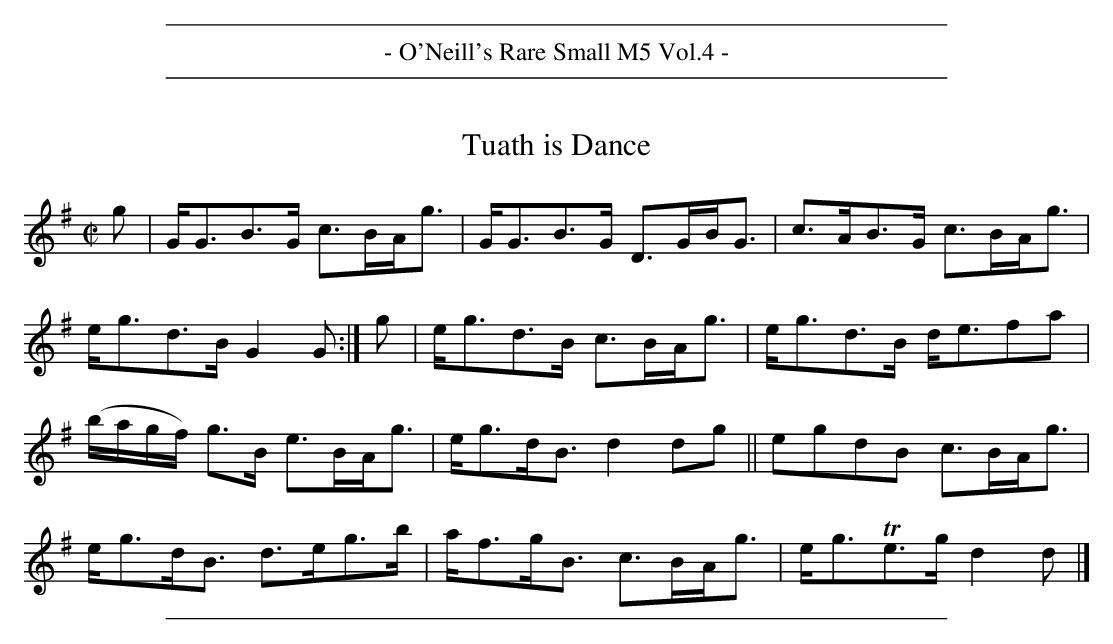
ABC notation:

X:1
T: Tuath is Dance
M: C|
L: 1/8
K: G
g |\
G<GB>G c>BA<g | G<GB>G D>GB<G | c>AB>G c>BA<g | e<gd>B G2G :| g | e<gd>B c>BA<g | e<gd>B d<efa |
(b/a/g/f/) g>B e>BA<g | e<gd<B d2dg || egdB c>BA<g | e<gd<B d>eg>b | a<fg<B c>BA<g | e<gTe>g d2d |]
